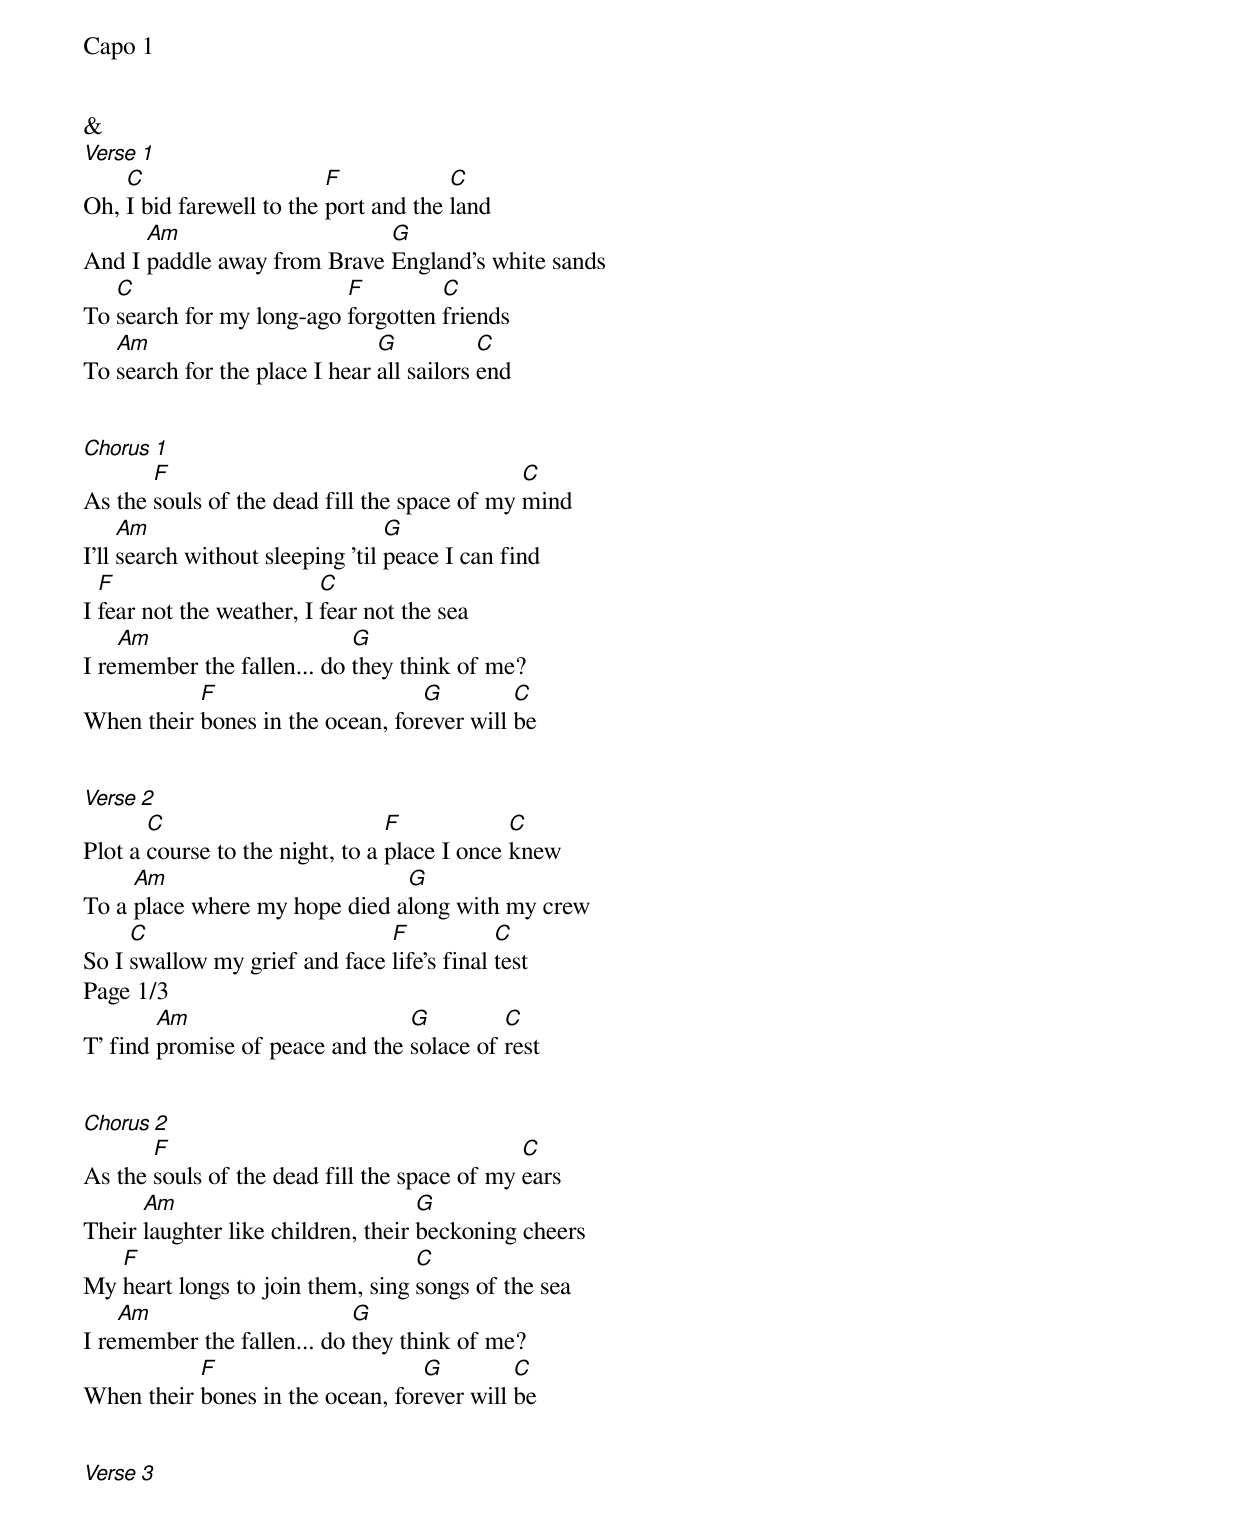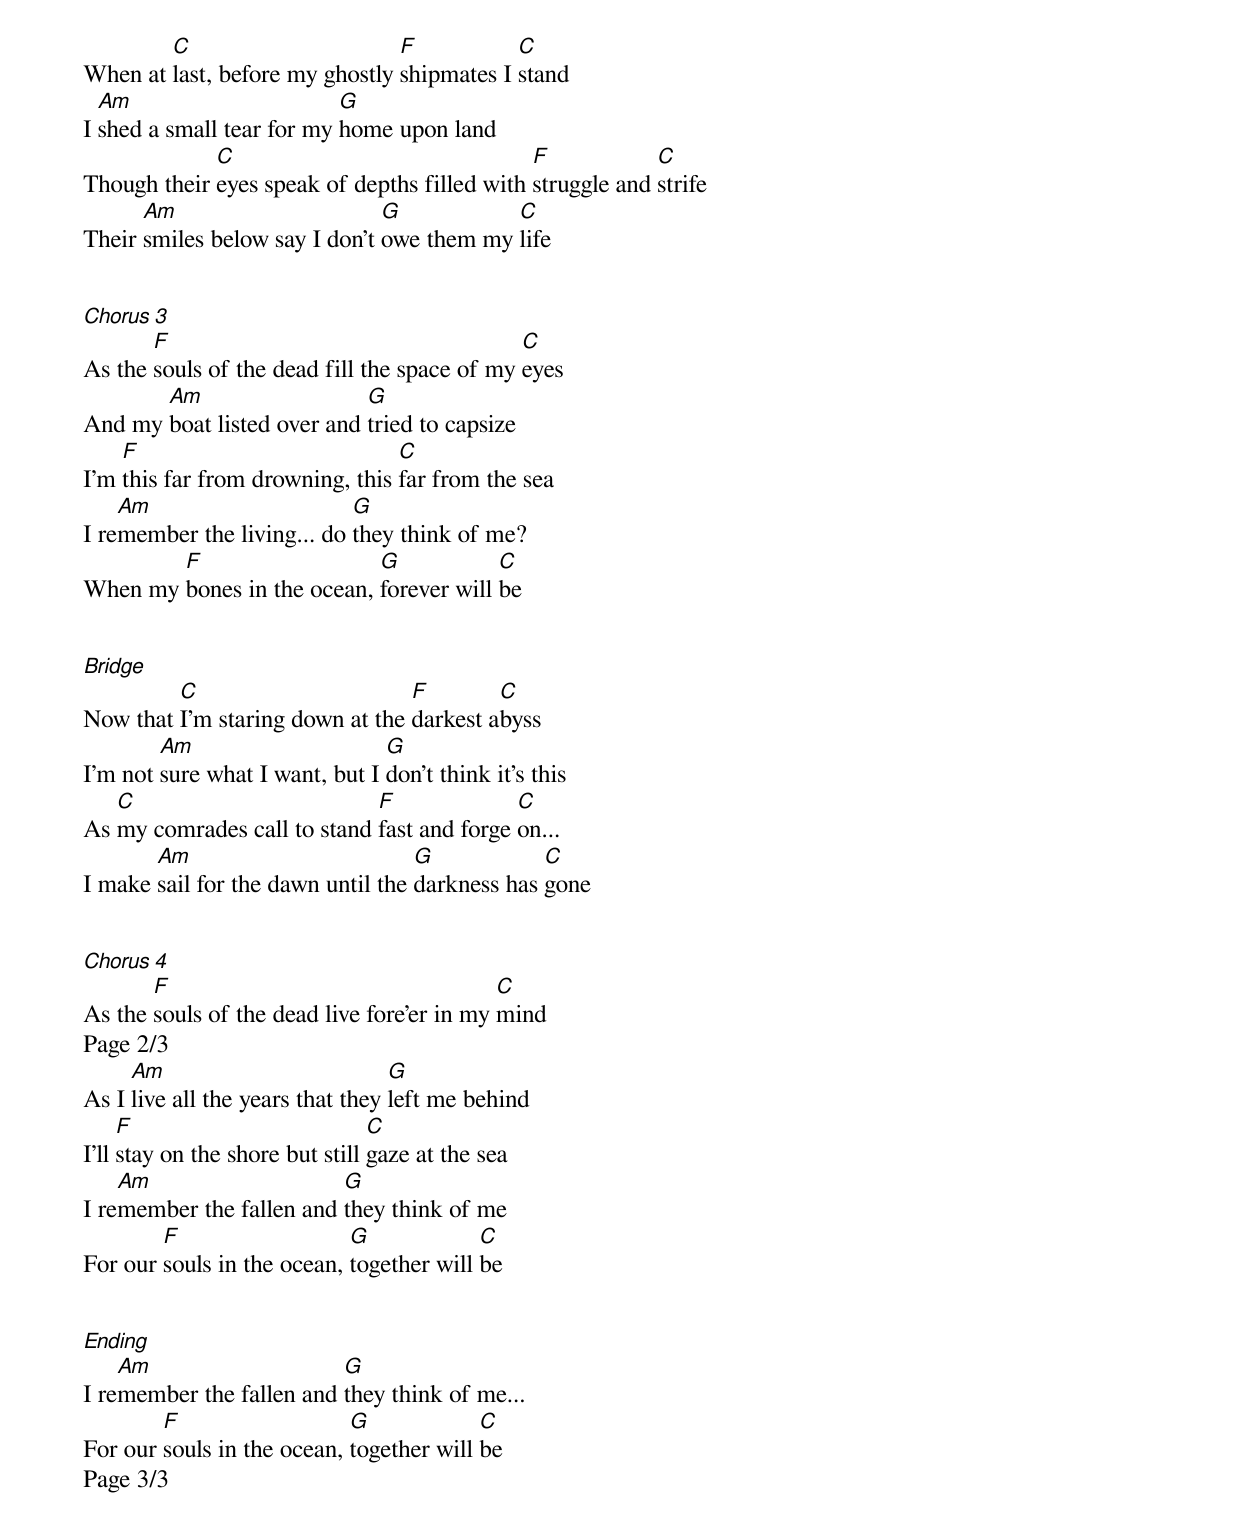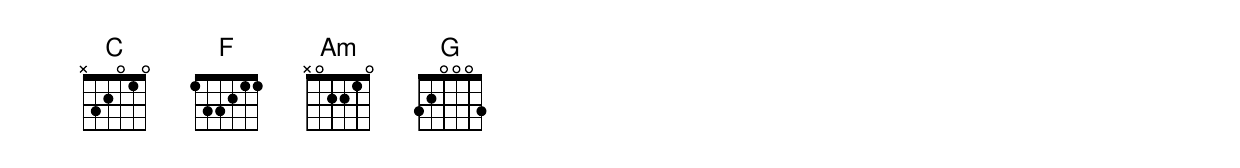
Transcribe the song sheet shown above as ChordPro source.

Capo 1


&
[Verse 1]
Oh, [C]I bid farewell to the [F]port and the [C]land
And I [Am]paddle away from Brave [G]England's white sands
To [C]search for my long-ago [F]forgotten [C]friends
To [Am]search for the place I hear [G]all sailors [C]end


[Chorus 1]
As the [F]souls of the dead fill the space of my [C]mind
I'll [Am]search without sleeping 'til [G]peace I can find
I [F]fear not the weather, I [C]fear not the sea
I re[Am]member the fallen... do [G]they think of me?
When their [F]bones in the ocean, for[G]ever will [C]be


[Verse 2]
Plot a [C]course to the night, to a [F]place I once [C]knew
To a [Am]place where my hope died a[G]long with my crew
So I [C]swallow my grief and face [F]life's final [C]test
Page 1/3
T' find [Am]promise of peace and the [G]solace of [C]rest


[Chorus 2]
As the [F]souls of the dead fill the space of my [C]ears
Their [Am]laughter like children, their [G]beckoning cheers
My [F]heart longs to join them, sing [C]songs of the sea
I re[Am]member the fallen... do [G]they think of me?
When their [F]bones in the ocean, for[G]ever will [C]be


[Verse 3]
When at [C]last, before my ghostly [F]shipmates I [C]stand
I [Am]shed a small tear for my [G]home upon land
Though their [C]eyes speak of depths filled with [F]struggle and [C]strife
Their [Am]smiles below say I don't [G]owe them my [C]life


[Chorus 3]
As the [F]souls of the dead fill the space of my [C]eyes
And my [Am]boat listed over and [G]tried to capsize
I'm [F]this far from drowning, this [C]far from the sea
I re[Am]member the living... do [G]they think of me?
When my [F]bones in the ocean, [G]forever will [C]be


[Bridge]
Now that [C]I'm staring down at the [F]darkest a[C]byss
I'm not [Am]sure what I want, but I [G]don't think it's this
As [C]my comrades call to stand [F]fast and forge [C]on...
I make [Am]sail for the dawn until the [G]darkness has [C]gone


[Chorus 4]
As the [F]souls of the dead live fore'er in my [C]mind
Page 2/3
As I [Am]live all the years that they [G]left me behind
I'll [F]stay on the shore but still [C]gaze at the sea
I re[Am]member the fallen and [G]they think of me
For our [F]souls in the ocean, [G]together will [C]be


[Ending]
I re[Am]member the fallen and [G]they think of me...
For our [F]souls in the ocean, [G]together will [C]be
Page 3/3
